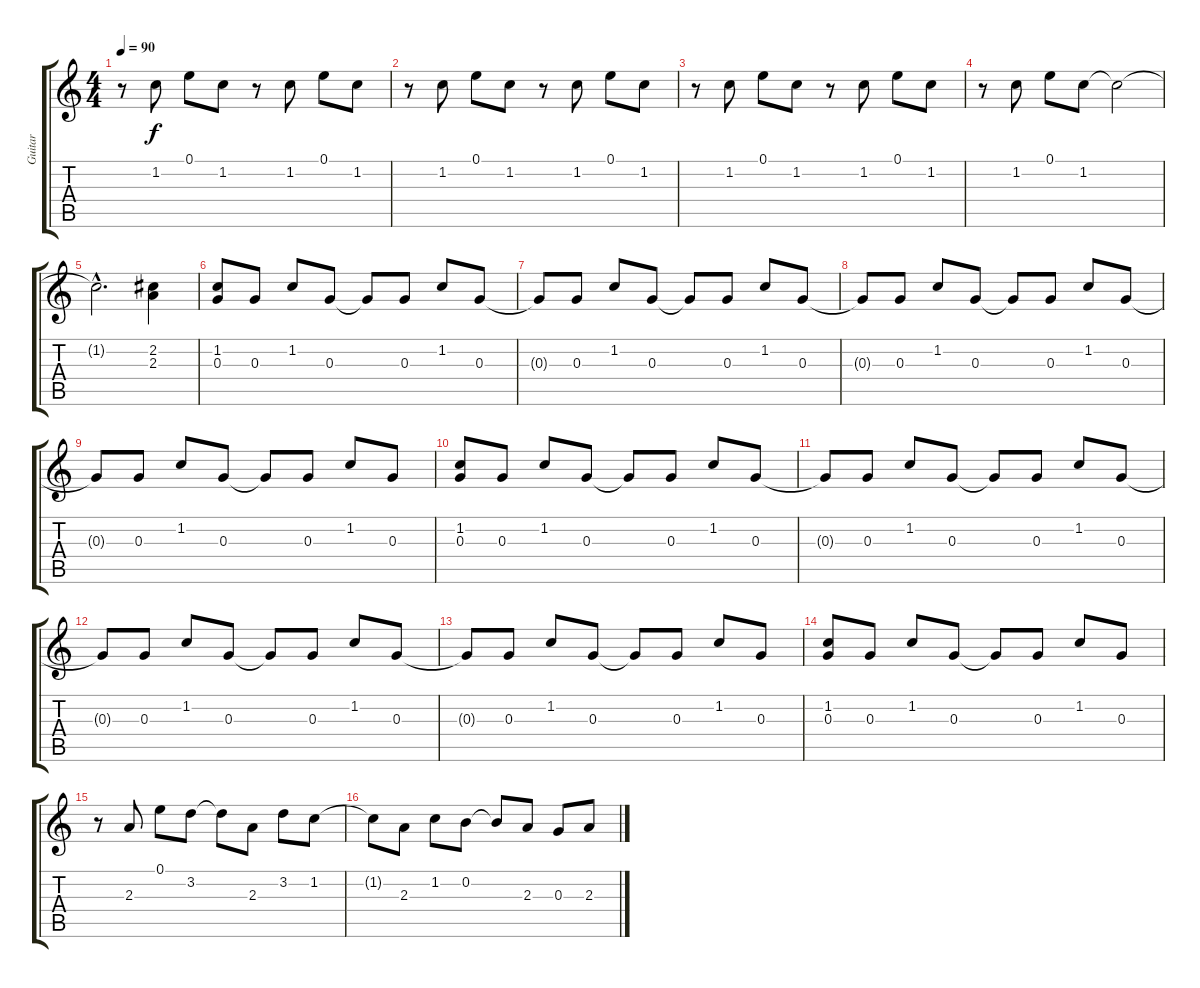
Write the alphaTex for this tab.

\track ("Guitar" "Guitar") {instrument electricguitarjazz}
\staff {score tabs}
\tuning (E4 B3 G3 D3 A2 E2) {hide}
\ts (4 4)
\tempo 90
\clef g2
\ks c
r.8{dy f} 1.2.8 0.1.8 1.2.8 r.8 1.2.8 0.1.8 1.2.8 |
r.8 1.2.8 0.1.8 1.2.8 r.8 1.2.8 0.1.8 1.2.8 |
r.8 1.2.8 0.1.8 1.2.8 r.8 1.2.8 0.1.8 1.2.8 |
r.8 1.2.8 0.1.8 1.2.8 1.2{t}.2 |
1.2{hac t}.2{d} (2.2 2.3).4 |
(1.2 0.3).8 0.3.8 1.2.8 0.3.8 0.3{t}.8 0.3.8 1.2.8 0.3.8 |
0.3{t}.8 0.3.8 1.2.8 0.3.8 0.3{t}.8 0.3.8 1.2.8 0.3.8 |
0.3{t}.8 0.3.8 1.2.8 0.3.8 0.3{t}.8 0.3.8 1.2.8 0.3.8 |
0.3{t}.8 0.3.8 1.2.8 0.3.8 0.3{t}.8 0.3.8 1.2.8 0.3.8 |
(1.2 0.3).8 0.3.8 1.2.8 0.3.8 0.3{t}.8 0.3.8 1.2.8 0.3.8 |
0.3{t}.8 0.3.8 1.2.8 0.3.8 0.3{t}.8 0.3.8 1.2.8 0.3.8 |
0.3{t}.8 0.3.8 1.2.8 0.3.8 0.3{t}.8 0.3.8 1.2.8 0.3.8 |
0.3{t}.8 0.3.8 1.2.8 0.3.8 0.3{t}.8 0.3.8 1.2.8 0.3.8 |
(1.2 0.3).8 0.3.8 1.2.8 0.3.8 0.3{t}.8 0.3.8 1.2.8 0.3.8 |
r.8 2.3.8 0.1.8 3.2.8 3.2{t}.8 2.3.8 3.2.8 1.2.8 |
1.2{t}.8 2.3.8 1.2.8 0.2.8 0.2{t}.8 2.3.8 0.3.8 2.3.8
